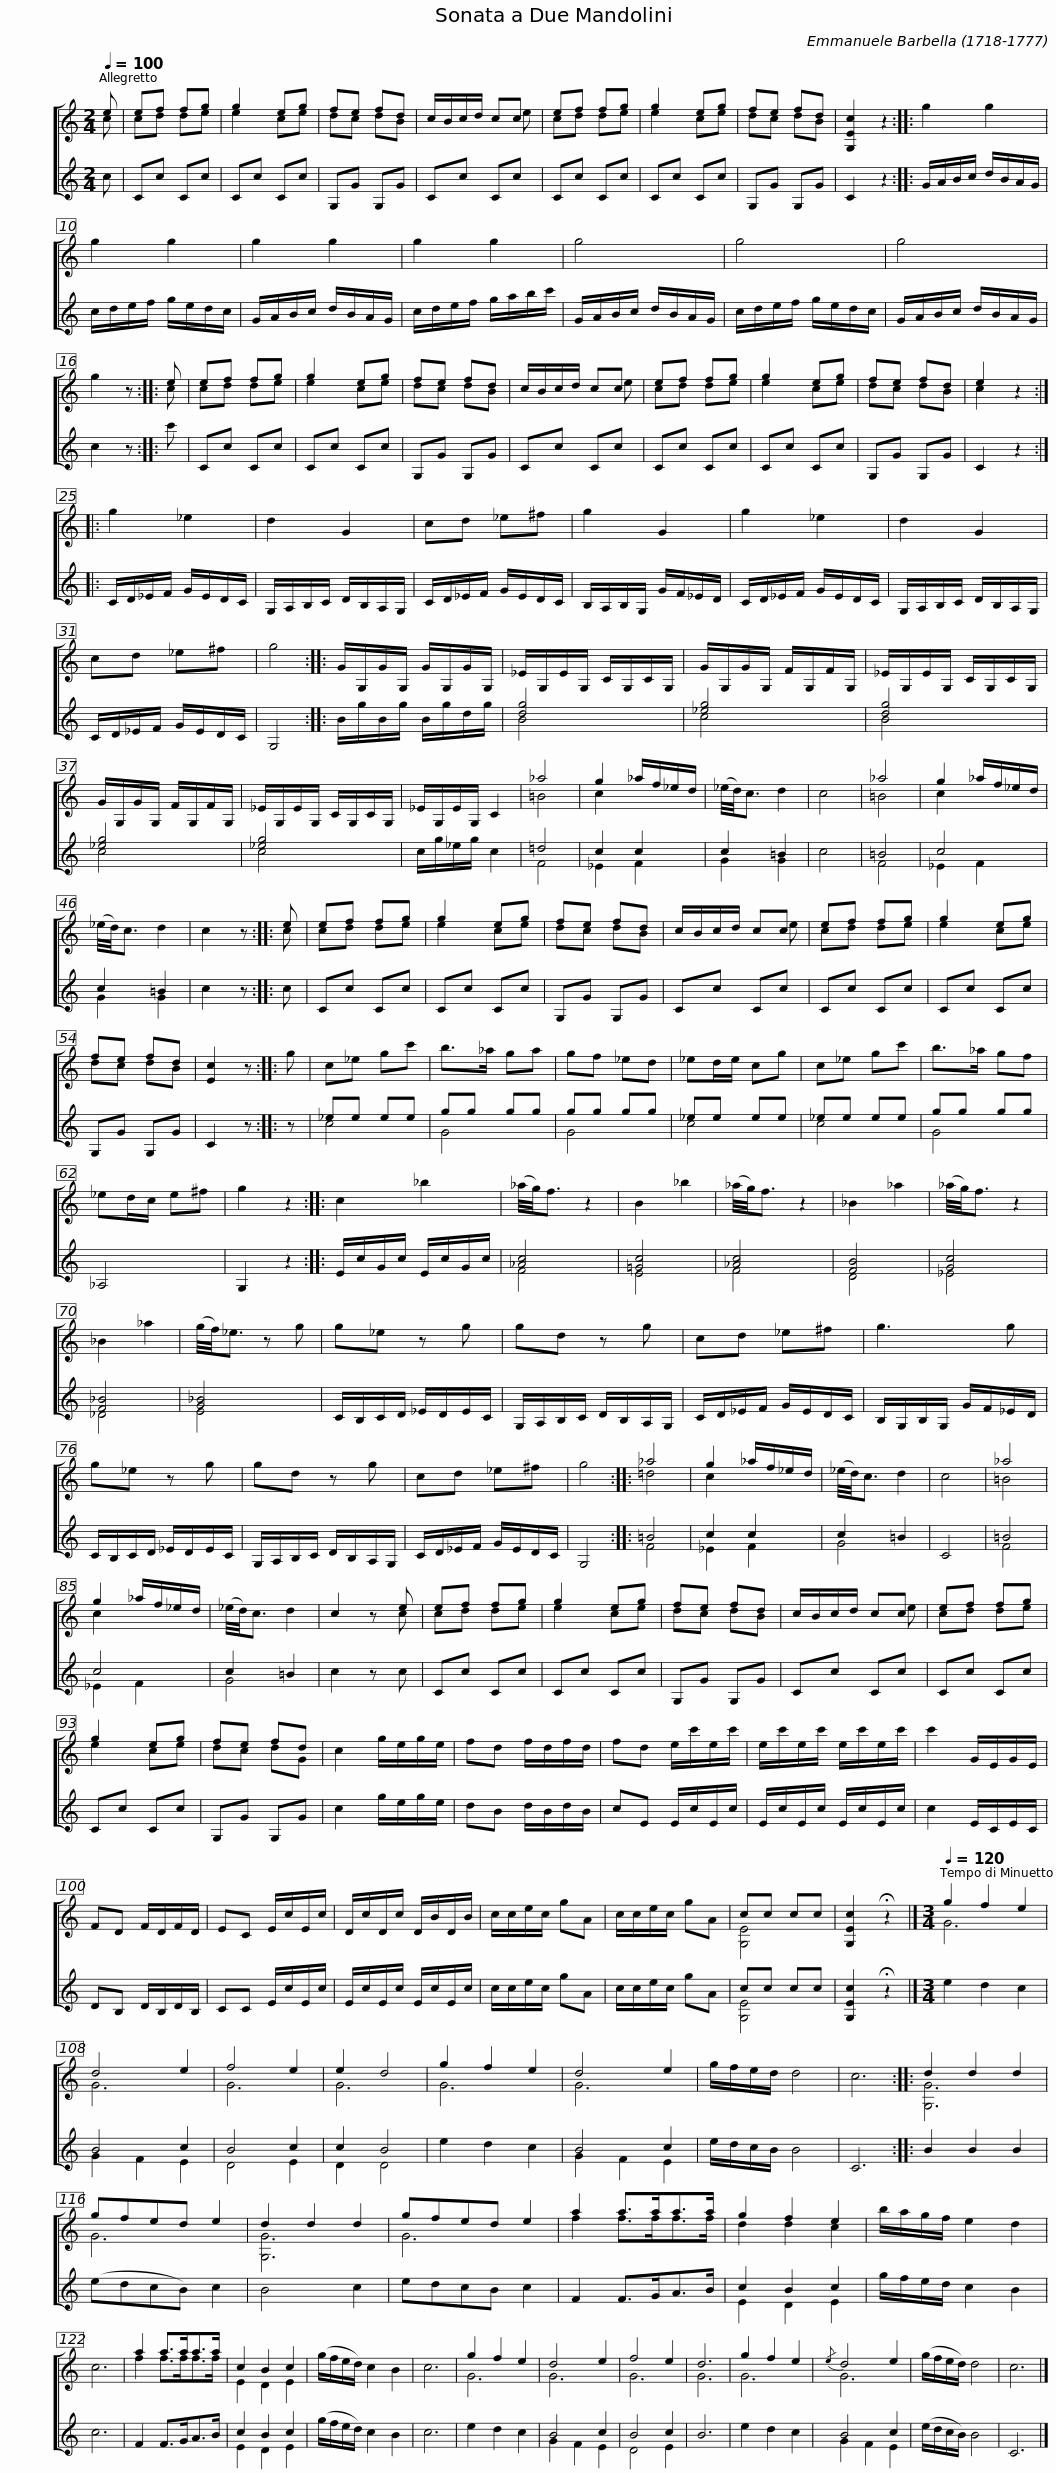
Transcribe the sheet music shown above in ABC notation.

X:1
%%score [ ( 1 2 ) ( 3 4 ) ]
L:1/8
Q:1/4=100
M:2/4
I:linebreak $
K:C
V:1 treble
V:2 treble
V:3 treble
V:4 treble
V:1
 e | ef fg | g2 eg | fe fd | c/B/c/d/ cc | %5
 ef fg | g2 eg | fe fd |$ [G,Ec]2 z2 :: g2 g2 | %10
 g2 g2 | g2 g2 | g2 g2 | g4 |$ g4 | %15
 g4 | g2 z :: e | ef fg | g2 eg | %20
 fe fd | c/B/c/d/ cc |$ ef fg | g2 eg | fe fd | %25
 e2 z2 :: g2 _e2 | d2 G2 | cd _e^f |$ g2 G2 | %30
 g2 _e2 | d2 G2 | cd _e^f | g4 :: G/G,/G/G,/ G/G,/G/G,/ |$ %35
 _E/G,/E/G,/ C/G,/C/G,/ | G/G,/G/G,/ F/G,/F/G,/ | _E/G,/E/G,/ C/G,/C/G,/ | G/G,/G/G,/ F/G,/F/G,/ | _E/G,/E/G,/ C/G,/C/G,/ | %40
 _E/G,/E/G,/ C2 |$ _a4 | g2 _a/f/_e/d/ | (_e/4d/4)c3/2 d2 | c4 | %45
 _a4 | g2 _a/f/_e/d/ | (_e/4d/4)c3/2 d2 | c2 z :: e | %50
 ef fg |$ g2 eg | fe fd | c/B/c/d/ cc | ef fg | %55
 g2 eg | fe fd | [Ec]2 z :: g |$ c_e gc' | %60
 b>_a ga | gf _ed | _ed/e/ cg | c_e gc' | b>_a gf | %65
 _ed/c/ e^f |$ g2 z2 :: c2 _b2 | (_a/4g/4)f3/2 z2 | B2 _b2 | %70
 (_a/4g/4)f3/2 z2 | _B2 _a2 | (_a/4g/4)f3/2 z2 | _B2 _a2 |$ (g/4f/4)_e3/2 z g | %75
 g_e z g | gd z g | cd _e^f | g3 g | g_e z g |$ %80
 gd z g | cd _e^f | g4 :: _a4 | g2 _a/f/_e/d/ | %85
 (_e/4d/4)c3/2 d2 | c4 | _a4 | g2 _a/f/_e/d/ | (_e/4d/4)c3/2 d2 |$ %90
 c2 z e | ef fg | g2 eg | fe fd | c/B/c/d/ cc | %95
 ef fg |$ g2 eg | fe fd | c2 g/e/g/e/ | fd f/d/f/d/ | %100
 fd e/c'/e/c'/ | e/c'/e/c'/ e/c'/e/c'/ | c'2 G/E/G/E/ |$ FD F/D/F/D/ | EC E/c/E/c/ | %105
 D/c/D/c/ D/B/D/B/ | c/c/e/c/ gA | c/c/e/c/ gA | cc cc | [G,Ec]2 !fermata!z2 |]$ %110
[M:3/4][Q:1/4=120] g2 f2 e2 | d4 e2 | f4 e2 | e2 d4 | g2 f2 e2 | %115
 d4 e2 | g/f/e/d/ d4 | c6 :: d2 d2 d2 |$ gfed e2 | %120
 d2 d2 d2 | gfed e2 | a2 a>aa>a | g2 f2 e2 | b/a/g/f/ e2 d2 | %125
 c6 | a2 a>aa>a | c2 B2 c2 |$ (g/f/e/d/) c2 B2 | c6 | %130
 g2 f2 e2 | d4 e2 | f4 e2 | d6 | g2 f2 e2 | %135
{/e} d4 e2 | (g/f/e/d/) d4 | c6 |] %138
V:2
 c | cd de | e2 ce | dc dB | x3 e | %5
 cd de | e2 ce | dc dB |$ x4 :: x4 | %10
 x4 | x4 | x4 | x4 |$ x4 | %15
 x4 | x3 :: c | cd de | e2 ce | %20
 dc dB | x3 e |$ cd de | e2 ce | dc dB | %25
 c2 z2 :: x4 | x4 | x4 |$ x4 | %30
 x4 | x4 | x4 | x4 :: x4 |$ %35
 x4 | x4 | x4 | x4 | x4 | %40
 x4 |$ =B4 | c2 x2 | x4 | x4 | %45
 =B4 | c2 x2 | x4 | x3 :: c | %50
 cd de |$ e2 ce | dc dB | x3 e | cd de | %55
 e2 ce | dc dB | x3 :: x |$ x4 | %60
 x4 | x4 | x4 | x4 | x4 | %65
 x4 |$ x4 :: x4 | x4 | x4 | %70
 x4 | x4 | x4 | x4 |$ x4 | %75
 x4 | x4 | x4 | x4 | x4 |$ %80
 x4 | x4 | x4 :: =d4 | c2 x2 | %85
 x4 | x4 | =B4 | c2 x2 | x4 |$ %90
 x3 c | cd de | e2 ce | dc dB | x3 e | %95
 cd de |$ e2 ce | dc dG | x4 | x4 | %100
 x4 | x4 | x4 |$ x4 | x4 | %105
 x4 | x4 | x4 | [G,E]4 | x4 |]$ %110
[M:3/4] G6 | G6 | G6 | G6 | G6 | %115
 G6 | x6 | x6 :: [G,G]6 |$ G6 | %120
 [G,G]6 | G6 | f2 f>ff>f | d2 d2 c2 | x6 | %125
 x6 | f2 f>ff>f | E2 D2 E2 |$ x6 | x6 | %130
 G6 | G6 | G6 | G6 | G6 | %135
 G6 | x6 | x6 |] %138
V:3
 c | Cc Cc | Cc Cc | G,G G,G | Cc Cc | %5
 Cc Cc | Cc Cc | G,G G,G |$ C2 z2 :: G/A/B/c/ d/B/A/G/ | %10
 c/d/e/f/ g/e/d/c/ | G/A/B/c/ d/B/A/G/ | c/d/e/f/ g/a/b/c'/ | G/A/B/c/ d/B/A/G/ |$ c/d/e/f/ g/e/d/c/ | %15
 G/A/B/c/ d/B/A/G/ | c2 z :: c' | Cc Cc | Cc Cc | %20
 G,G G,G | Cc Cc |$ Cc Cc | Cc Cc | G,G G,G | %25
 C2 z2 :: C/D/_E/F/ G/E/D/C/ | G,/A,/B,/C/ D/B,/A,/G,/ | C/D/!courtesy!_E/F/ G/E/D/C/ |$ B,/A,/B,/G,/ G/F/_E/D/ | %30
 C/D/_E/F/ G/E/D/C/ | G,/A,/B,/C/ D/B,/A,/G,/ | C/D/_E/F/ G/E/D/C/ | G,4 :: B/g/B/g/ B/g/d/g/ |$ %35
 [dg]4 | [_eg]4 | [dg]4 | [_eg]4 | [_eg]4 | %40
 c/g/_e/g/ c2 |$ =d4 | c2 c2 | c2 =B2 | c4 | %45
 =B4 | c4 | c2 =B2 | c2 z :: c | %50
 Cc Cc |$ Cc Cc | G,G G,G | Cc Cc | Cc Cc | %55
 Cc Cc | G,G G,G | C2 z :: z |$ _ee ee | %60
 gg gg | gg gg | _ee ee | _ee ee | gg gg | %65
 _A,4 |$ G,2 z2 :: E/c/G/c/ E/c/G/c/ | [_Ac]4 | [=Gc]4 | %70
 [_Ac]4 | [FB]4 | [Gc]4 | [F_B]4 |$ [G_B]4 | %75
 C/B,/C/D/ _E/D/E/C/ | G,/A,/B,/C/ D/B,/A,/G,/ | C/D/_E/F/ G/E/D/C/ | B,/G,/B,/G,/ G/F/_E/D/ | C/B,/C/D/ _E/D/E/C/ |$ %80
 G,/A,/B,/C/ D/B,/A,/G,/ | C/D/_E/F/ G/E/D/C/ | G,4 :: =B4 | c2 c2 | %85
 c2 =B2 | C4 | =B4 | c4 | c2 =B2 |$ %90
 c2 z c | Cc Cc | Cc Cc | G,G G,G | Cc Cc | %95
 Cc Cc |$ Cc Cc | G,G G,G | c2 g/e/g/e/ | dB d/B/d/B/ | %100
 cE E/c/E/c/ | E/c/E/c/ E/c/E/c/ | c2 E/C/E/C/ |$ DB, D/B,/D/B,/ | CC E/c/E/c/ | %105
 E/c/E/c/ E/c/E/c/ | c/c/e/c/ gA | c/c/e/c/ gA | cc cc | [G,Ec]2 !fermata!z2 |]$ %110
[M:3/4] e2 d2 c2 | B4 c2 | B4 c2 | c2 B4 | e2 d2 c2 | %115
 B4 c2 | e/d/c/B/ B4 | C6 :: B2 B2 B2 |$ (edcB) c2 | %120
 B4 c2 | edcB c2 | F2 F>GA>B | c2 B2 c2 | g/f/e/d/ c2 B2 | %125
 c6 | F2 F>GA>B | c2 B2 c2 |$ (g/f/e/d/) c2 B2 | c6 | %130
 e2 d2 c2 | B4 c2 | B4 c2 | B6 | e2 d2 c2 | %135
 B4 c2 | (e/d/c/B/) B4 | C6 |] %138
V:4
 x | x4 | x4 | x4 | x4 | %5
 x4 | x4 | x4 |$ x4 :: x4 | %10
 x4 | x4 | x4 | x4 |$ x4 | %15
 x4 | x3 :: x | x4 | x4 | %20
 x4 | x4 |$ x4 | x4 | x4 | %25
 x4 :: x4 | x4 | x4 |$ x4 | %30
 x4 | x4 | x4 | x4 :: x4 |$ %35
 B4 | c4 | B4 | c4 | c4 | %40
 x4 |$ F4 | _E2 F2 | G2 G2 | x4 | %45
 F4 | _E2 F2 | G2 G2 | x3 :: x | %50
 x4 |$ x4 | x4 | x4 | x4 | %55
 x4 | x4 | x3 :: x |$ c4 | %60
 G4 | G4 | c4 | c4 | G4 | %65
 x4 |$ x4 :: x4 | F4 | E4 | %70
 F4 | D4 | _E4 | _D4 |$ E4 | %75
 x4 | x4 | x4 | x4 | x4 |$ %80
 x4 | x4 | x4 :: F4 | _E2 F2 | %85
 G4 | x4 | F4 | _E2 F2 | G4 |$ %90
 x4 | x4 | x4 | x4 | x4 | %95
 x4 |$ x4 | x4 | x4 | x4 | %100
 x4 | x4 | x4 |$ x4 | x4 | %105
 x4 | x4 | x4 | [G,E]4 | x4 |]$ %110
[M:3/4] x6 | G2 F2 E2 | D4 E2 | D2 D4 | x6 | %115
 G2 F2 E2 | x6 | x6 :: x6 |$ x6 | %120
 x6 | x6 | x6 | E2 D2 E2 | x6 | %125
 x6 | x6 | E2 D2 E2 |$ x6 | x6 | %130
 x6 | G2 F2 E2 | D4 E2 | x6 | x6 | %135
 G2 F2 E2 | x6 | x6 |] %138
